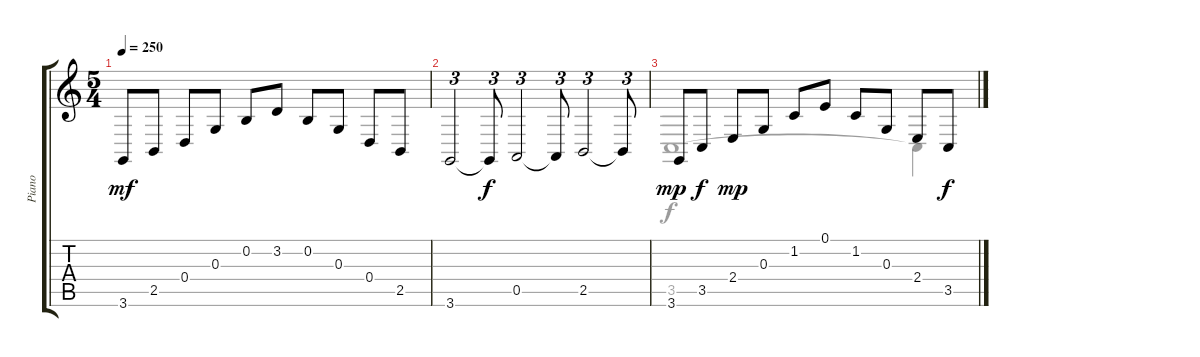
\track ("Piano" "Piano") {solo instrument acousticgrandpiano}
\staff {score tabs}
\tuning (E4 B3 G3 D3 A2 E2) {hide}
\voice
\ts (5 4)
\tempo 250
\clef g2
\ks aminor
3.6.8{dy mf} 2.5.8 0.4.8 0.3.8 0.2.8 3.2.8 0.2.8 0.3.8 0.4.8 2.5.8 |
3.6.2{tu (3 2)} 3.6{t}.8{tu (3 2) dy f} 0.5.2{tu (3 2)} 0.5{t}.8{tu (3 2)} 2.5.2{tu (3 2)} 2.5{t}.8{tu (3 2)} |
3.6.8{dy mp} 3.5.8{dy f} 2.4.8{dy mp} 0.3.8 1.2.8 0.1.8 1.2.8 0.3.8 2.4.8 3.5.8{dy f} |
\voice
\clef g2
\ottava regular
\simile none
\ks aminor
|
|
3.5.1 3.5{t}.4 |
